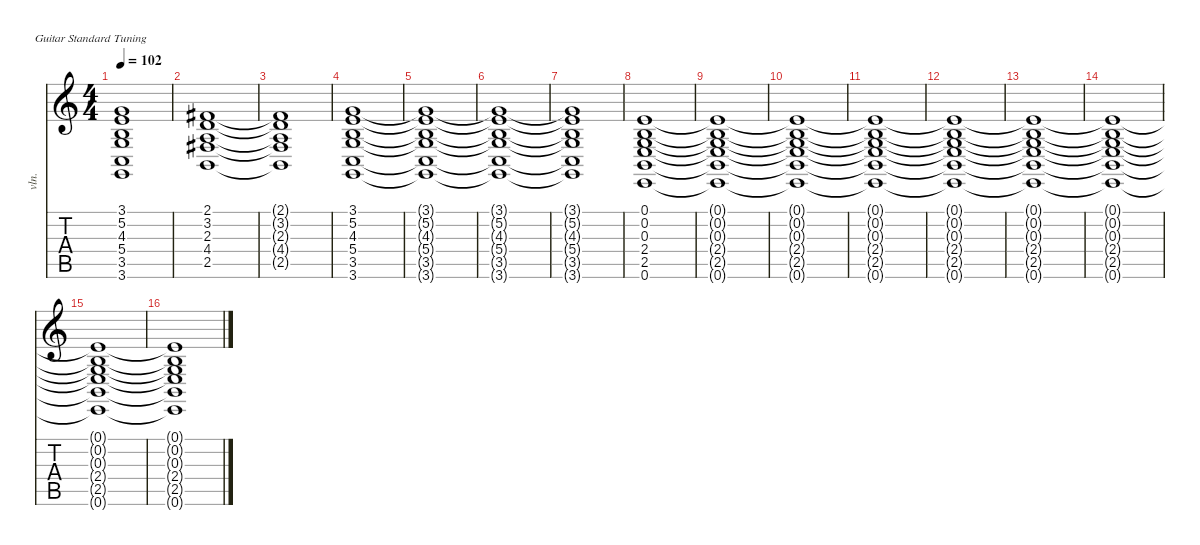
\defaultSystemsLayout 4
\hideDynamics
\bracketExtendMode nobrackets
\otherSystemsTrackNameOrientation horizontal
\track ("Jon Carin" "vln.") {instrument stringensemble1}
\staff {score tabs}
\tuning (E4 B3 G3 D3 A2 E2)
\ts (4 4)
\tempo 102
\clef g2
\ks c
(3.1{t} 5.2{t} 4.3{t} 5.4{t} 3.5{t} 3.6{t}).1{dy f} |
(2.1{acc #} 3.2 2.3 4.4{acc #} 2.5).1 |
(2.1{t acc #} 3.2{t} 2.3{t} 4.4{t acc #} 2.5{t}).1 |
(3.1 5.2 4.3 5.4 3.5 3.6).1 |
(3.1{t} 5.2{t} 4.3{t} 5.4{t} 3.5{t} 3.6{t}).1 |
(3.1{t} 5.2{t} 4.3{t} 5.4{t} 3.5{t} 3.6{t}).1 |
(3.1{t} 5.2{t} 4.3{t} 5.4{t} 3.5{t} 3.6{t}).1 |
(0.1 0.2 0.3 2.4 2.5 0.6).1 |
(0.1{t} 0.2{t} 0.3{t} 2.4{t} 2.5{t} 0.6{t}).1 |
(0.1{t} 0.2{t} 0.3{t} 2.4{t} 2.5{t} 0.6{t}).1 |
(0.1{t} 0.2{t} 0.3{t} 2.4{t} 2.5{t} 0.6{t}).1 |
(0.1{t} 0.2{t} 0.3{t} 2.4{t} 2.5{t} 0.6{t}).1 |
(0.1{t} 0.2{t} 0.3{t} 2.4{t} 2.5{t} 0.6{t}).1 |
(0.1{t} 0.2{t} 0.3{t} 2.4{t} 2.5{t} 0.6{t}).1 |
(0.1{t} 0.2{t} 0.3{t} 2.4{t} 2.5{t} 0.6{t}).1 |
(0.1{t} 0.2{t} 0.3{t} 2.4{t} 2.5{t} 0.6{t}).1
